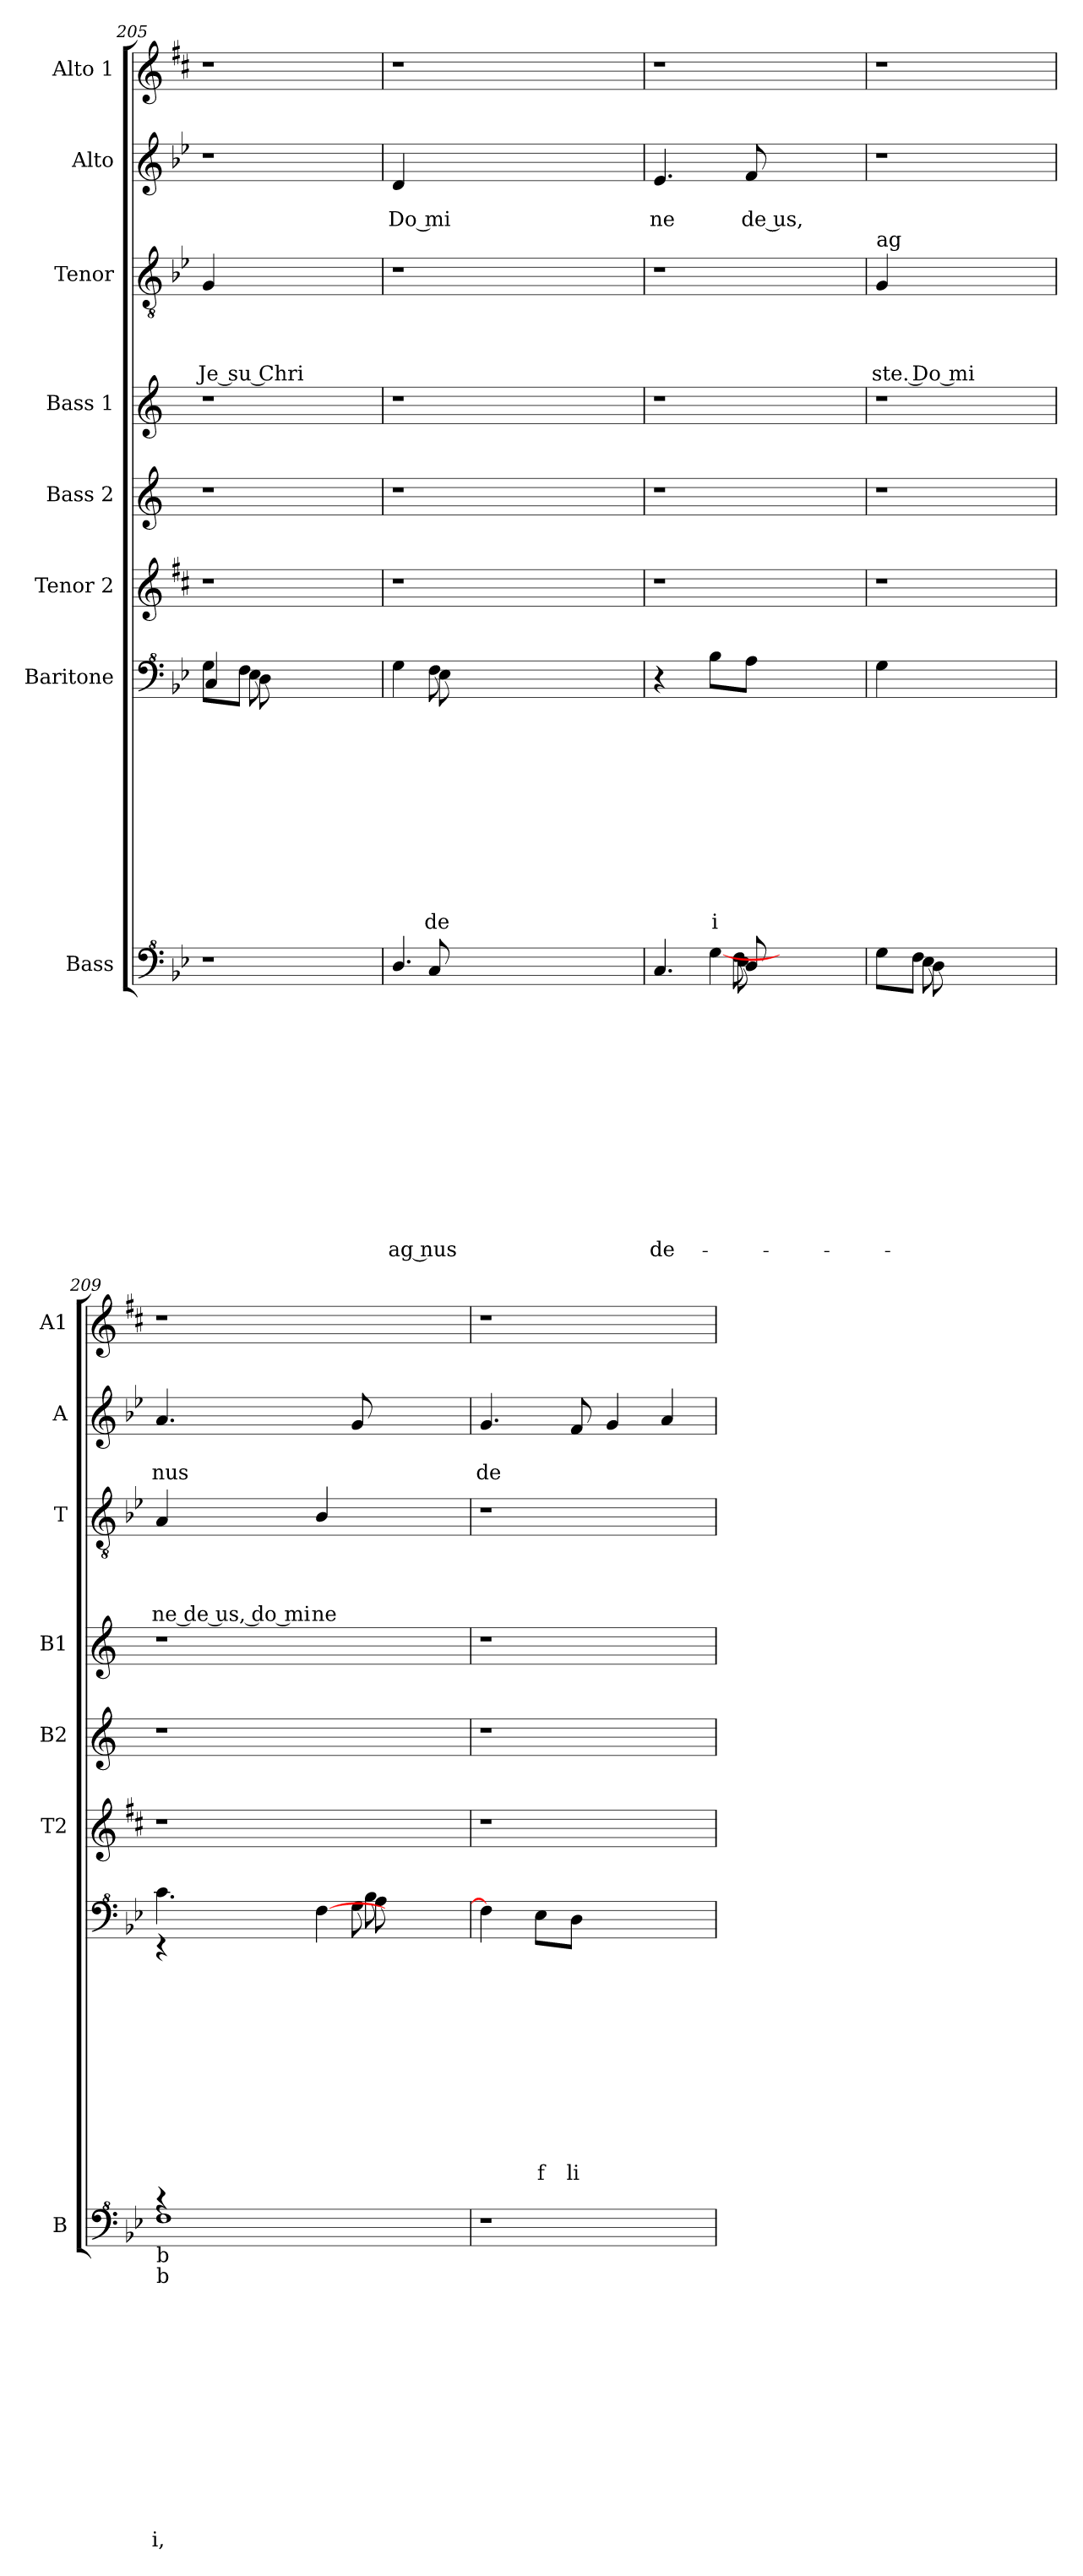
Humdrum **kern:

**kern	**text	**text	**text	**text	**text	**text	**text	**text	**text	**text	**text	**text	**text	**kern	**text	**text	**text	**text	**text	**text	**text	**text	**text	**text	**text	**kern	**kern	**kern	**kern	**text	**text	**text	**text	**kern	**text	**text	**kern
*part8	*part8	*part8	*part8	*part8	*part8	*part8	*part8	*part8	*part8	*part8	*part8	*part8	*part8	*part7	*part7	*part7	*part7	*part7	*part7	*part7	*part7	*part7	*part7	*part7	*part7	*part6	*part5	*part4	*part3	*part3	*part3	*part3	*part3	*part2	*part2	*part2	*part1
*staff8	*staff8	*staff8	*staff8	*staff8	*staff8	*staff8	*staff8	*staff8	*staff8	*staff8	*staff8	*staff8	*staff8	*staff7	*staff7	*staff7	*staff7	*staff7	*staff7	*staff7	*staff7	*staff7	*staff7	*staff7	*staff7	*staff6	*staff5	*staff4	*staff3	*staff3	*staff3	*staff3	*staff3	*staff2	*staff2	*staff2	*staff1
*I"Bass	*	*	*	*	*	*	*	*	*	*	*	*	*	*I"Baritone	*	*	*	*	*	*	*	*	*	*	*	*I"Tenor 2	*I"Bass 2	*I"Bass 1	*I"Tenor	*	*	*	*	*I"Alto	*	*	*I"Alto 1
*I'B	*	*	*	*	*	*	*	*	*	*	*	*	*	*	*	*	*	*	*	*	*	*	*	*	*	*I'T2	*I'B2	*I'B1	*I'T	*	*	*	*	*I'A	*	*	*I'A1
*clefF^4	*	*	*	*	*	*	*	*	*	*	*	*	*	*clefF^4	*	*	*	*	*	*	*	*	*	*	*	*clefG2	*clefG2	*clefG2	*clefGv2	*	*	*	*	*clefG2	*	*	*clefG2
*	*	*	*	*	*	*	*	*	*	*	*	*	*	*	*	*	*	*	*	*	*	*	*	*	*	*ITrd1c2	*	*	*ITrd1c2	*	*	*	*	*ITrd1c2	*	*	*ITrd1c2
*k[b-e-]	*	*	*	*	*	*	*	*	*	*	*	*	*	*k[b-e-]	*	*	*	*	*	*	*	*	*	*	*	*k[]	*k[]	*k[]	*k[b-e-a-d-]	*	*	*	*	*k[b-e-a-d-]	*	*	*k[]
*B-:	*	*	*	*	*	*	*	*	*	*	*	*	*	*B-:	*	*	*	*	*	*	*	*	*	*	*	*C:	*C:	*C:	*A-:	*	*	*	*	*A-:	*	*	*C:
=205	=205	=205	=205	=205	=205	=205	=205	=205	=205	=205	=205	=205	=205	=205	=205	=205	=205	=205	=205	=205	=205	=205	=205	=205	=205	=205	=205	=205	=205	=205	=205	=205	=205	=205	=205	=205	=205
*	*	*	*	*	*	*	*	*	*	*	*	*	*	*^	*	*	*	*	*	*	*	*	*	*	*	*	*	*	*	*	*	*	*	*	*	*	*
*	*	*	*	*	*	*	*	*	*	*	*	*	*	*	*^	*	*	*	*	*	*	*	*	*	*	*	*	*	*	*	*	*	*	*	*	*	*	*
*	*	*	*	*	*	*	*	*	*	*	*	*	*	*	*	*^	*	*	*	*	*	*	*	*	*	*	*	*	*	*	*	*	*	*	*	*	*	*	*
!	!	!	!	!	!	!	!	!	!	!	!	!	!	!	!	!	!	!	!	!	!	!	!	!	!	!	!	!	!	!	!	!	!	!	!	!LO:LY:b:rj	!	!	!	!
1r	.	.	.	.	.	.	.	.	.	.	.	.	.	8g\L	8ryy	8ryy	4c/	.	.	.	.	.	.	.	.	.	.	.	1r	1r	1r	4F/	.	.	.	Je su Chri	1r	.	.	1r
.	.	.	.	.	.	.	.	.	.	.	.	.	.	8f\J	8e-\	8d\	.	.	.	.	.	.	.	.	.	.	.	.	.	.	.	.	.	.	.	.	.	.	.	.
.	.	.	.	.	.	.	.	.	.	.	.	.	.	2.ryy	2.ryy	2.ryy	2.ryy	.	.	.	.	.	.	.	.	.	.	.	.	.	.	2.ryy	.	.	.	.	.	.	.	.
=206	=206	=206	=206	=206	=206	=206	=206	=206	=206	=206	=206	=206	=206	=206	=206	=206	=206	=206	=206	=206	=206	=206	=206	=206	=206	=206	=206	=206	=206	=206	=206	=206	=206	=206	=206	=206	=206	=206	=206	=206
!	!	!	!	!	!	!	!	!	!	!	!	!	!LO:LY:b:rj	!	!	!	!	!	!	!	!	!	!	!	!	!	!	!	!	!	!	!	!	!	!	!	!	!	!LO:LY:b:rj	!
*^	*	*	*	*	*	*	*	*	*	*	*	*	*	*	*	*v	*v	*	*	*	*	*	*	*	*	*	*	*	*	*	*	*	*	*	*	*	*	*	*	*
4.d/	8ryy	.	.	.	.	.	.	.	.	.	.	.	.	-ag nus	4g\	8ryy	8ryy	.	.	.	.	.	.	.	.	.	.	.	1r	1r	1r	1r	.	.	.	.	4c/	.	Do mi	1r
!	!	!	!	!	!	!	!	!	!	!	!	!	!	!	!	!	!	!	!	!	!	!	!	!	!	!	!	!LO:LY:b	!	!	!	!	!	!	!	!	!	!	!	!
.	8c/	.	.	.	.	.	.	.	.	.	.	.	.	.	.	8f\	8e-\	.	.	.	.	.	.	.	.	.	.	de	.	.	.	.	.	.	.	.	.	.	.	.
.	2ryy	.	.	.	.	.	.	.	.	.	.	.	.	.	2.ryy	2.ryy	2.ryy	.	.	.	.	.	.	.	.	.	.	.	.	.	.	.	.	.	.	.	2.ryy	.	.	.
2ryy	.	.	.	.	.	.	.	.	.	.	.	.	.	.	.	.	.	.	.	.	.	.	.	.	.	.	.	.	.	.	.	.	.	.	.	.	.	.	.	.
.	8ryy	.	.	.	.	.	.	.	.	.	.	.	.	.	.	.	.	.	.	.	.	.	.	.	.	.	.	.	.	.	.	.	.	.	.	.	.	.	.	.
8ryy	8ryy	.	.	.	.	.	.	.	.	.	.	.	.	.	.	.	.	.	.	.	.	.	.	.	.	.	.	.	.	.	.	.	.	.	.	.	.	.	.	.
*	*	*	*	*	*	*	*	*	*	*	*	*	*	*	*v	*v	*v	*	*	*	*	*	*	*	*	*	*	*	*	*	*	*	*	*	*	*	*	*	*	*
=207	=207	=207	=207	=207	=207	=207	=207	=207	=207	=207	=207	=207	=207	=207	=207	=207	=207	=207	=207	=207	=207	=207	=207	=207	=207	=207	=207	=207	=207	=207	=207	=207	=207	=207	=207	=207	=207	=207
!	!	!	!	!	!	!	!	!	!	!	!	!	!	!LO:LY:b	!	!	!	!	!	!	!	!	!	!	!	!	!	!	!	!	!	!	!	!	!	!	!LO:LY:b	!
*^	*^	*	*	*	*	*	*	*	*	*	*	*	*	*	*	*	*	*	*	*	*	*	*	*	*	*	*	*	*	*	*	*	*	*	*	*	*	*
4.c/	4.ryy	4.ryy	4ryy	.	.	.	.	.	.	.	.	.	.	.	.	de-	4r	.	.	.	.	.	.	.	.	.	.	.	1r	1r	1r	1r	.	.	.	.	4.d-/	.	ne	1r
!	!	!	!	!	!	!	!	!	!	!	!	!	!	!	!	!	!	!	!	!	!	!	!	!	!	!	!	!LO:LY:b:rj	!	!	!	!	!	!	!	!	!	!	!	!
.	.	.	[>4g\	.	.	.	.	.	.	.	.	.	.	.	.	.	8b-\L	.	.	.	.	.	.	.	.	.	.	i	.	.	.	.	.	.	.	.	.	.	.	.
!	!	!	!	!	!	!	!	!	!	!	!	!	!	!	!	!	!	!	!	!	!	!	!	!	!	!	!	!	!	!	!	!	!	!	!	!	!	!	!LO:LY:b	!
8d/	8e-\	8f\	.	.	.	.	.	.	.	.	.	.	.	.	.	.	8a\J	.	.	.	.	.	.	.	.	.	.	.	.	.	.	.	.	.	.	.	8e-/	.	de us,	.
2ryy	2ryy	2ryy	2ryy	.	.	.	.	.	.	.	.	.	.	.	.	.	2ryy	.	.	.	.	.	.	.	.	.	.	.	.	.	.	.	.	.	.	.	2ryy	.	.	.
=208	=208	=208	=208	=208	=208	=208	=208	=208	=208	=208	=208	=208	=208	=208	=208	=208	=208	=208	=208	=208	=208	=208	=208	=208	=208	=208	=208	=208	=208	=208	=208	=208	=208	=208	=208	=208	=208	=208	=208	=208
!	!	!	!	!	!	!	!	!	!	!	!	!	!	!	!	!	!	!	!	!	!	!	!	!	!	!	!	!	!	!	!	!LO:TX:a:t=ag	!	!	!	!	!	!	!	!
!	!	!	!	!	!	!	!	!	!	!	!	!	!	!	!	!	!	!	!	!	!	!	!	!	!	!	!	!	!	!	!	!	!	!	!	!LO:LY:b:rj	!	!	!	!
*	*	*v	*v	*	*	*	*	*	*	*	*	*	*	*	*	*	*	*	*	*	*	*	*	*	*	*	*	*	*	*	*	*	*	*	*	*	*	*	*	*
8g\L	8ryy	8ryy	.	.	.	.	.	.	.	.	.	.	.	.	.	4g\	.	.	.	.	.	.	.	.	.	.	.	1r	1r	1r	4F/	.	.	.	ste. Do mi	1r	.	.	1r
8f\J	8e-\	8d\	.	.	.	.	.	.	.	.	.	.	.	.	.	.	.	.	.	.	.	.	.	.	.	.	.	.	.	.	.	.	.	.	.	.	.	.	.
2.ryy	2.ryy	2.ryy	.	.	.	.	.	.	.	.	.	.	.	.	.	2.ryy	.	.	.	.	.	.	.	.	.	.	.	.	.	.	2.ryy	.	.	.	.	.	.	.	.
!!LO:LB:g=z
=209	=209	=209	=209	=209	=209	=209	=209	=209	=209	=209	=209	=209	=209	=209	=209	=209	=209	=209	=209	=209	=209	=209	=209	=209	=209	=209	=209	=209	=209	=209	=209	=209	=209	=209	=209	=209	=209	=209	=209
!	!	!	!	!	!	!	!	!	!	!	!	!	!	!	!	!LO:TX:b:t=b	!	!	!	!	!	!	!	!	!	!	!	!	!	!	!	!	!	!	!	!	!	!	!
!	!	!	!	!	!	!	!	!	!	!	!	!	!	!	!	!LO:TX:b:t=b	!	!	!	!	!	!	!	!	!	!	!	!	!	!	!	!	!	!	!	!	!	!	!
!LO:TX:b:t=b	!	!	!	!	!	!	!	!	!	!	!	!	!	!	!	!	!	!	!	!	!	!	!	!	!	!	!	!	!	!	!	!	!	!	!	!	!	!	!
!LO:TX:b:t=b	!	!	!	!	!	!	!	!	!	!	!	!	!	!	!	!	!	!	!	!	!	!	!	!	!	!	!	!	!	!	!	!	!	!	!	!	!	!	!
!	!	!	!	!	!	!	!	!	!	!	!	!	!	!	!LO:LY:b	!	!	!	!	!	!	!	!	!	!	!	!	!	!	!	!	!	!	!	!LO:LY:b	!	!	!LO:LY:b	!
*	*	*	*	*	*	*	*	*	*	*	*	*	*	*	*	*^	*	*	*	*	*	*	*	*	*	*	*	*	*	*	*	*	*	*	*	*	*	*	*
*	*	*	*	*	*	*	*	*	*	*	*	*	*	*	*	*	*^	*	*	*	*	*	*	*	*	*	*	*	*	*	*	*	*	*	*	*	*	*	*	*
*	*v	*v	*	*	*	*	*	*	*	*	*	*	*	*	*	*	*	*^	*	*	*	*	*	*	*	*	*	*	*	*	*	*	*	*	*	*	*	*	*	*	*
4rcc	1f	.	.	.	.	.	.	.	.	.	.	.	.	-i,	8...ryy	4rE	4.cc\	4.ryy	.	.	.	.	.	.	.	.	.	.	.	1r	1r	1r	4G/	.	.	.	ne de us, do mi	4.g/	.	nus	1r
.	.	.	.	.	.	.	.	.	.	.	.	.	.	.	64ryy	.	.	.	.	.	.	.	.	.	.	.	.	.	.	.	.	.	.	.	.	.	.	.	.	.	.
!	!	!	!	!	!	!	!	!	!	!	!	!	!	!	!	!	!	!	!	!	!	!	!	!	!	!	!	!	!	!	!	!	!	!	!	!	!LO:LY:b	!	!	!	!
2.ryy	.	.	.	.	.	.	.	.	.	.	.	.	.	.	[>4f\	8ryy	.	.	.	.	.	.	.	.	.	.	.	.	.	.	.	.	4A-/	.	.	.	ne	.	.	.	.
.	.	.	.	.	.	.	.	.	.	.	.	.	.	.	.	8g\	8b-\	8a\	.	.	.	.	.	.	.	.	.	.	.	.	.	.	.	.	.	.	.	8f/	.	.	.
.	.	.	.	.	.	.	.	.	.	.	.	.	.	.	2ryy	2ryy	2ryy	2ryy	.	.	.	.	.	.	.	.	.	.	.	.	.	.	2ryy	.	.	.	.	2ryy	.	.	.
*v	*v	*	*	*	*	*	*	*	*	*	*	*	*	*	*	*	*	*	*	*	*	*	*	*	*	*	*	*	*	*	*	*	*	*	*	*	*	*	*	*	*
=210	=210	=210	=210	=210	=210	=210	=210	=210	=210	=210	=210	=210	=210	=210	=210	=210	=210	=210	=210	=210	=210	=210	=210	=210	=210	=210	=210	=210	=210	=210	=210	=210	=210	=210	=210	=210	=210	=210	=210	=210
!	!	!	!	!	!	!	!	!	!	!	!	!	!	!	!	!	!	!	!	!	!	!	!	!	!	!	!	!	!	!	!	!	!	!	!	!	!	!	!LO:LY:b	!
*	*	*	*	*	*	*	*	*	*	*	*	*	*	*v	*v	*v	*v	*	*	*	*	*	*	*	*	*	*	*	*	*	*	*	*	*	*	*	*	*	*	*
1r	.	.	.	.	.	.	.	.	.	.	.	.	.	4f\]	.	.	.	.	.	.	.	.	.	.	.	1r	1r	1r	1r	.	.	.	.	4.f/	.	de	1r
!	!	!	!	!	!	!	!	!	!	!	!	!	!	!	!	!	!	!	!	!	!	!	!	!	!LO:LY:b	!	!	!	!	!	!	!	!	!	!	!	!
.	.	.	.	.	.	.	.	.	.	.	.	.	.	8e-\L	.	.	.	.	.	.	.	.	.	.	f	.	.	.	.	.	.	.	.	.	.	.	.
!	!	!	!	!	!	!	!	!	!	!	!	!	!	!	!	!	!	!	!	!	!	!	!	!	!LO:LY:b	!	!	!	!	!	!	!	!	!	!	!	!
.	.	.	.	.	.	.	.	.	.	.	.	.	.	8d\J	.	.	.	.	.	.	.	.	.	.	li	.	.	.	.	.	.	.	.	8e-/	.	.	.
.	.	.	.	.	.	.	.	.	.	.	.	.	.	2ryy	.	.	.	.	.	.	.	.	.	.	.	.	.	.	.	.	.	.	.	4f/	.	.	.
.	.	.	.	.	.	.	.	.	.	.	.	.	.	.	.	.	.	.	.	.	.	.	.	.	.	.	.	.	.	.	.	.	.	4g/	.	.	.
=	=	=	=	=	=	=	=	=	=	=	=	=	=	=	=	=	=	=	=	=	=	=	=	=	=	=	=	=	=	=	=	=	=	=	=	=	=
*-	*-	*-	*-	*-	*-	*-	*-	*-	*-	*-	*-	*-	*-	*-	*-	*-	*-	*-	*-	*-	*-	*-	*-	*-	*-	*-	*-	*-	*-	*-	*-	*-	*-	*-	*-	*-	*-
